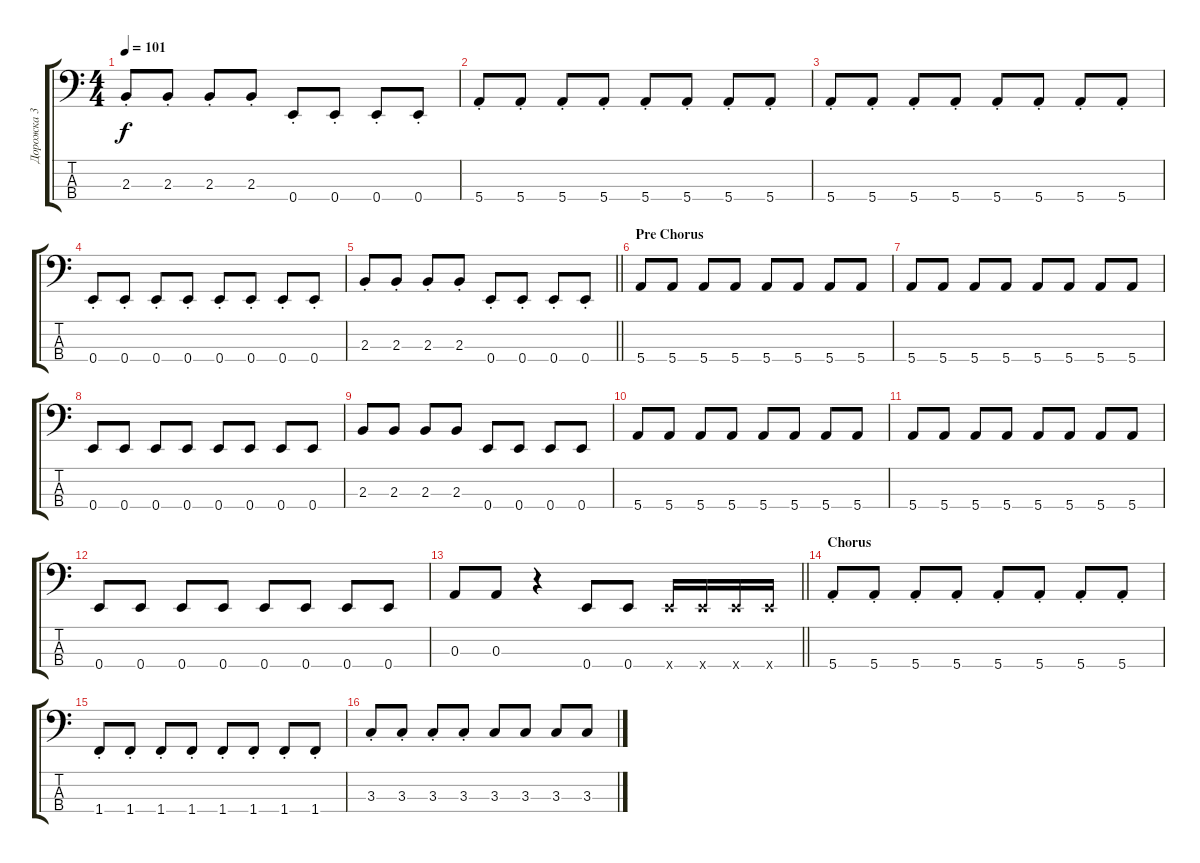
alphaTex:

\track ("Дорожка 3" "Дорожка 3") {instrument electricbassfinger}
\staff {score tabs}
\tuning (G2 D2 A1 E1) {hide}
\ts (4 4)
\tempo 101
\clef f4
\ks c
2.3{st}.8{dy f} 2.3{st}.8 2.3{st}.8 2.3{st}.8 0.4{st}.8 0.4{st}.8 0.4{st}.8 0.4{st}.8 |
5.4{st}.8 5.4{st}.8 5.4{st}.8 5.4{st}.8 5.4{st}.8 5.4{st}.8 5.4{st}.8 5.4{st}.8 |
5.4{st}.8 5.4{st}.8 5.4{st}.8 5.4{st}.8 5.4{st}.8 5.4{st}.8 5.4{st}.8 5.4{st}.8 |
0.4{st}.8 0.4{st}.8 0.4{st}.8 0.4{st}.8 0.4{st}.8 0.4{st}.8 0.4{st}.8 0.4{st}.8 |
\barLineRight lightlight
2.3{st}.8 2.3{st}.8 2.3{st}.8 2.3{st}.8 0.4{st}.8 0.4{st}.8 0.4{st}.8 0.4{st}.8 |
\section ("" "Pre Chorus")
5.4.8 5.4.8 5.4.8 5.4.8 5.4.8 5.4.8 5.4.8 5.4.8 |
5.4.8 5.4.8 5.4.8 5.4.8 5.4.8 5.4.8 5.4.8 5.4.8 |
0.4.8 0.4.8 0.4.8 0.4.8 0.4.8 0.4.8 0.4.8 0.4.8 |
2.3.8 2.3.8 2.3.8 2.3.8 0.4.8 0.4.8 0.4.8 0.4.8 |
5.4.8 5.4.8 5.4.8 5.4.8 5.4.8 5.4.8 5.4.8 5.4.8 |
5.4.8 5.4.8 5.4.8 5.4.8 5.4.8 5.4.8 5.4.8 5.4.8 |
0.4.8 0.4.8 0.4.8 0.4.8 0.4.8 0.4.8 0.4.8 0.4.8 |
\barLineRight lightlight
0.3.8 0.3.8 r.4 0.4.8 0.4.8 0.4{x}.16 0.4{x}.16 0.4{x}.16 0.4{x}.16 |
\section ("" "Chorus")
5.4{st}.8 5.4{st}.8 5.4{st}.8 5.4{st}.8 5.4{st}.8 5.4{st}.8 5.4{st}.8 5.4{st}.8 |
1.4{st}.8 1.4{st}.8 1.4{st}.8 1.4{st}.8 1.4{st}.8 1.4{st}.8 1.4{st}.8 1.4{st}.8 |
3.3{st}.8 3.3{st}.8 3.3{st}.8 3.3{st}.8 3.3.8 3.3.8 3.3.8 3.3.8
